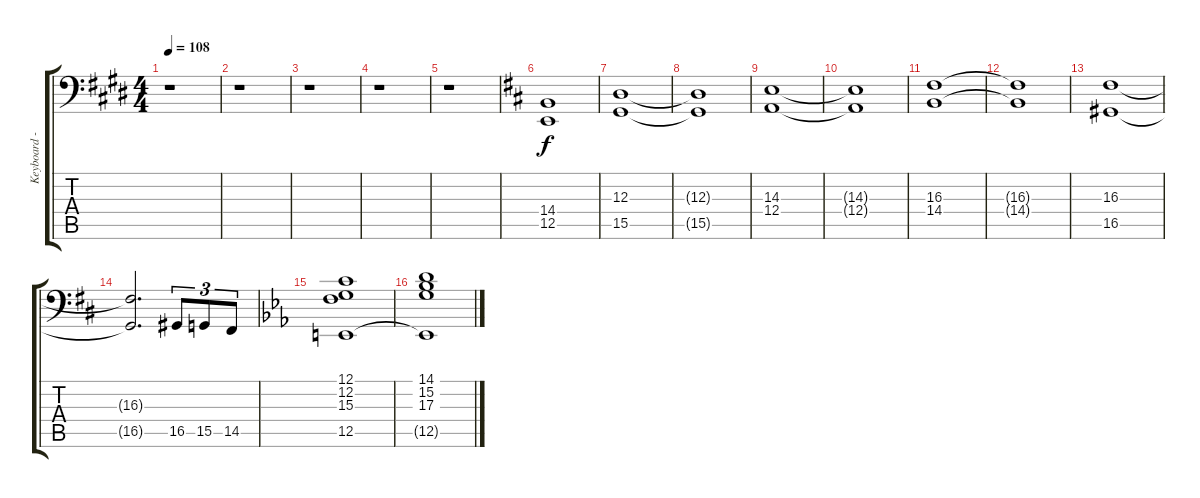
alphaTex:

\track ("Keyboard - Jordan Rudess" "Keyboard -") {instrument acousticgrandpiano}
\staff {score tabs}
\tuning (C3 G2 D2 A1 E1 B0) {hide}
\ts (4 4)
\tempo 108
\clef f4
\ks e
r.1{dy f} |
r.1 |
r.1 |
r.1 |
r.1 |
\ks d
(14.4 12.5).1{instrument stringensemble1} |
(12.3 15.5).1 |
(12.3{t} 15.5{t}).1 |
(14.3 12.4).1 |
(14.3{t} 12.4{t}).1 |
(16.3 14.4).1 |
(16.3{t} 14.4{t}).1 |
(16.3 16.5).1 |
(16.3{t} 16.5{t}).2{d} 16.5.8{tu (3 2)} 15.5.8{tu (3 2)} 14.5.8{tu (3 2)} |
\ks eb
(12.1 12.2 15.3 12.5).1 |
(14.1 15.2 17.3 12.5{t}).1
